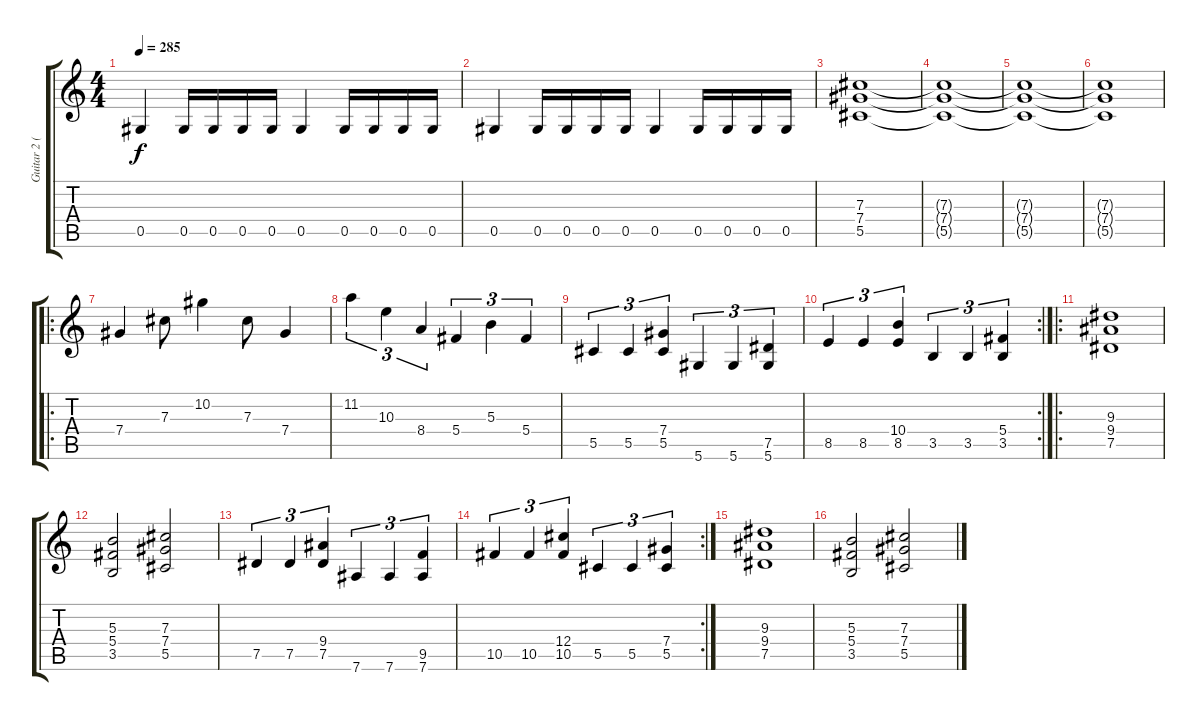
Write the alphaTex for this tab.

\track ("Guitar 2 (Ale)" "Guitar 2 (") {instrument distortionguitar}
\staff {score tabs}
\tuning (Eb4 Bb3 Gb3 Db3 Ab2 Eb2) {hide}
\ts (4 4)
\tempo 285
\clef g2
\ks c
0.5.4{dy f} 0.5.16 0.5.16 0.5.16 0.5.16 0.5.4 0.5.16 0.5.16 0.5.16 0.5.16 |
0.5.4 0.5.16 0.5.16 0.5.16 0.5.16 0.5.4 0.5.16 0.5.16 0.5.16 0.5.16 |
(7.3 7.4 5.5).1 |
(7.3{t} 7.4{t} 5.5{t}).1 |
(7.3{t} 7.4{t} 5.5{t}).1 |
(7.3{t} 7.4{t} 5.5{t}).1 |
\ro
7.4.4 7.3.8 10.2.4 7.3.8 7.4.4 |
11.2.4{tu (3 2)} 10.3.4{tu (3 2)} 8.4.4{tu (3 2)} 5.4.4{tu (3 2)} 5.3.4{tu (3 2)} 5.4.4{tu (3 2)} |
5.5.4{tu (3 2)} 5.5.4{tu (3 2)} (7.4 5.5).4{tu (3 2)} 5.6.4{tu (3 2)} 5.6.4{tu (3 2)} (7.5 5.6).4{tu (3 2)} |
\rc 2
8.5.4{tu (3 2)} 8.5.4{tu (3 2)} (10.4 8.5).4{tu (3 2)} 3.5.4{tu (3 2)} 3.5.4{tu (3 2)} (5.4 3.5).4{tu (3 2)} |
\ro
(9.3 9.4 7.5).1 |
(5.3 5.4 3.5).2 (7.3 7.4 5.5).2 |
7.5.4{tu (3 2)} 7.5.4{tu (3 2)} (9.4 7.5).4{tu (3 2)} 7.6.4{tu (3 2)} 7.6.4{tu (3 2)} (9.5 7.6).4{tu (3 2)} |
\rc 2
10.5.4{tu (3 2)} 10.5.4{tu (3 2)} (12.4 10.5).4{tu (3 2)} 5.5.4{tu (3 2)} 5.5.4{tu (3 2)} (7.4 5.5).4{tu (3 2)} |
(9.3 9.4 7.5).1 |
(5.3 5.4 3.5).2 (7.3 7.4 5.5).2
